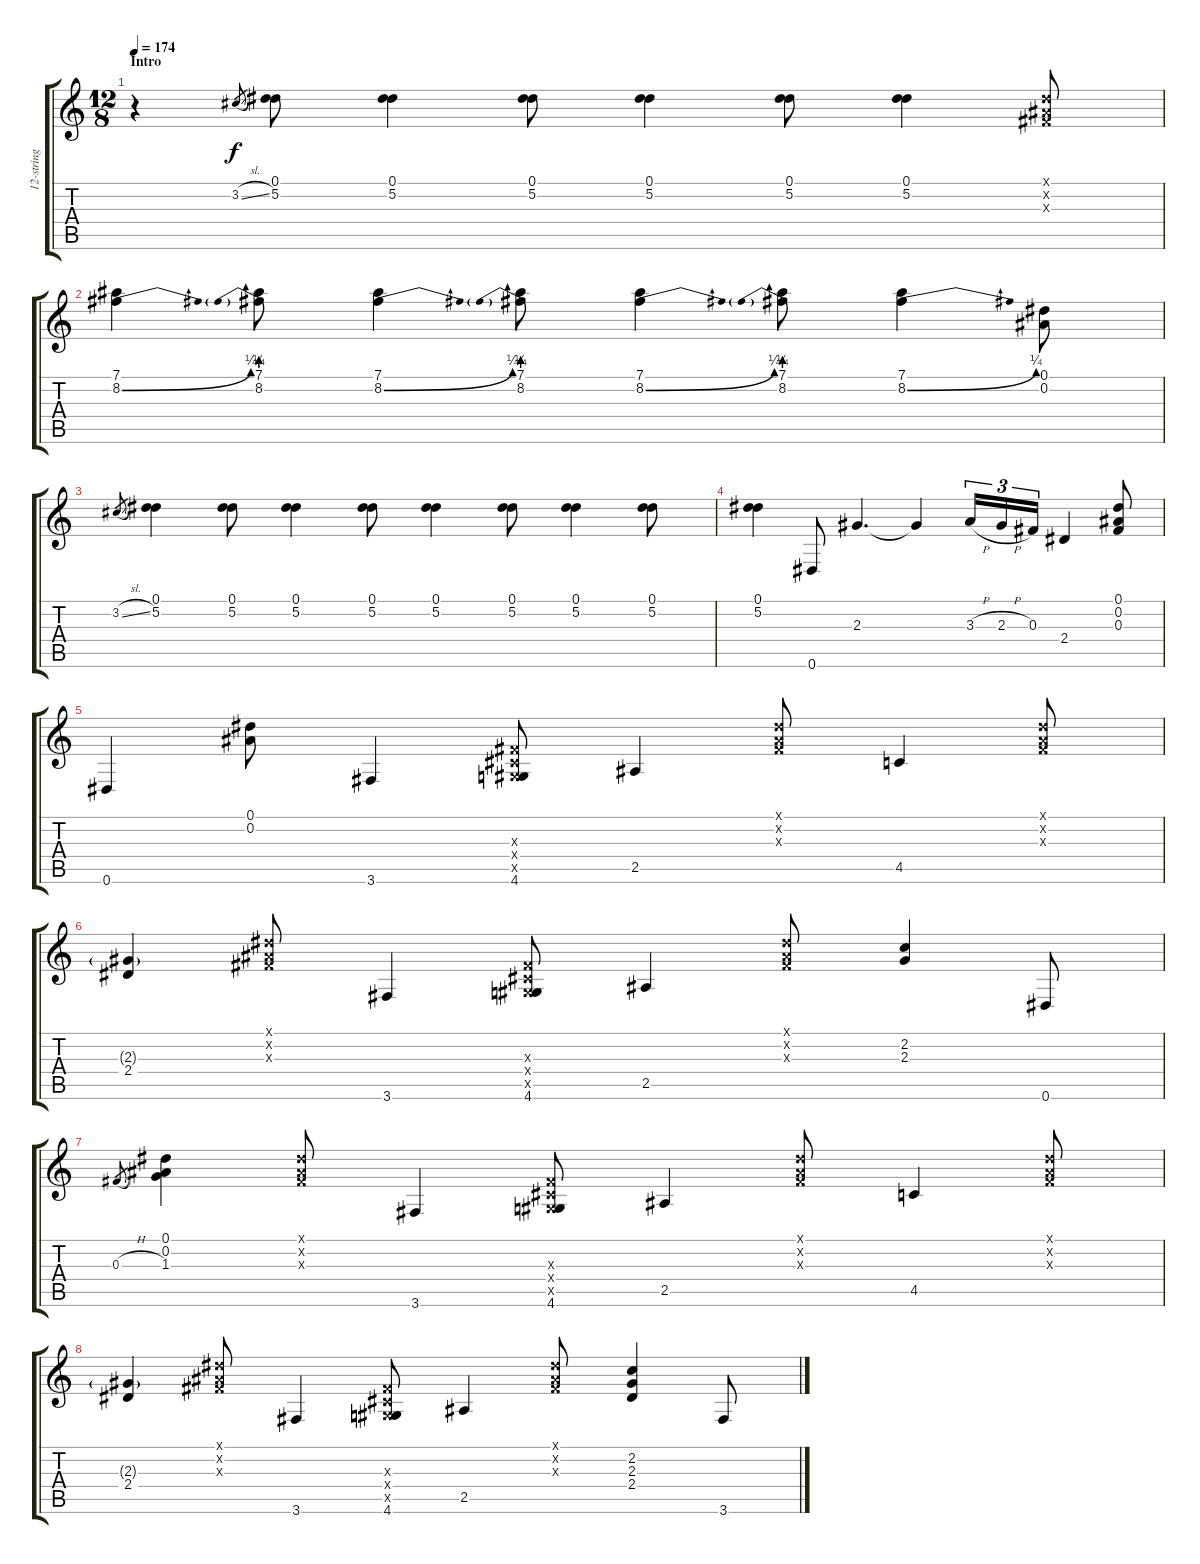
\track ("12-string Ac." "12-string ") {instrument acousticguitarnylon}
\staff {score tabs}
\tuning (Eb4 Bb3 Gb3 Db3 Ab2 Eb2) {hide}
\ts (12 8)
\section ("" "Intro")
\tempo 174
\clef g2
\ks c
r.4{dy f instrument acousticguitarnylon} 3.2{sl}.8{gr} (0.1 5.2).8 (0.1 5.2).4 (0.1 5.2).8 (0.1 5.2).4 (0.1 5.2).8 (0.1 5.2).4 (0.1{x} 0.2{x} 0.3{x}).8 |
(7.1 8.2{be (bend 0 0 60 1)}).4 (7.1 8.2{be (prebend 0 1 60 1)}).8 (7.1 8.2{be (bend 0 0 60 1)}).4 (7.1 8.2{be (prebend 0 1 60 1)}).8 (7.1 8.2{be (bend 0 0 60 1)}).4 (7.1 8.2{be (prebend 0 1 60 1)}).8 (7.1 8.2{be (bend 0 0 60 1)}).4 (0.1 0.2).8 |
3.2{sl}.8{gr} (0.1 5.2).4 (0.1 5.2).8 (0.1 5.2).4 (0.1 5.2).8 (0.1 5.2).4 (0.1 5.2).8 (0.1 5.2).4 (0.1 5.2).8 |
(0.1 5.2).4 0.6.8 2.3.4{d} 2.3{t}.4 3.3{h}.16{tu (3 2)} 2.3{h}.16{tu (3 2)} 0.3.16{tu (3 2)} 2.4.4 (0.1 0.2 0.3).8 |
0.6.4 (0.1 0.2).8 3.6.4 (0.3{x} 0.4{x} 0.5{x} 4.6).8 2.5.4 (0.1{x} 0.2{x} 0.3{x}).8 4.5.4 (0.1{x} 0.2{x} 0.3{x}).8 |
(2.3{g} 2.4).4 (0.1{x} 0.2{x} 0.3{x}).8 3.6.4 (0.3{x} 0.4{x} 0.5{x} 4.6).8 2.5.4 (0.1{x} 0.2{x} 0.3{x}).8 (2.2 2.3).4 0.6.8 |
0.3{h}.8{gr} (0.1 0.2 1.3).4 (0.1{x} 0.2{x} 0.3{x}).8 3.6.4 (0.3{x} 0.4{x} 0.5{x} 4.6).8 2.5.4 (0.1{x} 0.2{x} 0.3{x}).8 4.5.4 (0.1{x} 0.2{x} 0.3{x}).8 |
(2.3{g} 2.4).4 (0.1{x} 0.2{x} 0.3{x}).8 3.6.4 (0.3{x} 0.4{x} 0.5{x} 4.6).8 2.5.4 (0.1{x} 0.2{x} 0.3{x}).8 (2.2 2.3 2.4).4 3.6.8
